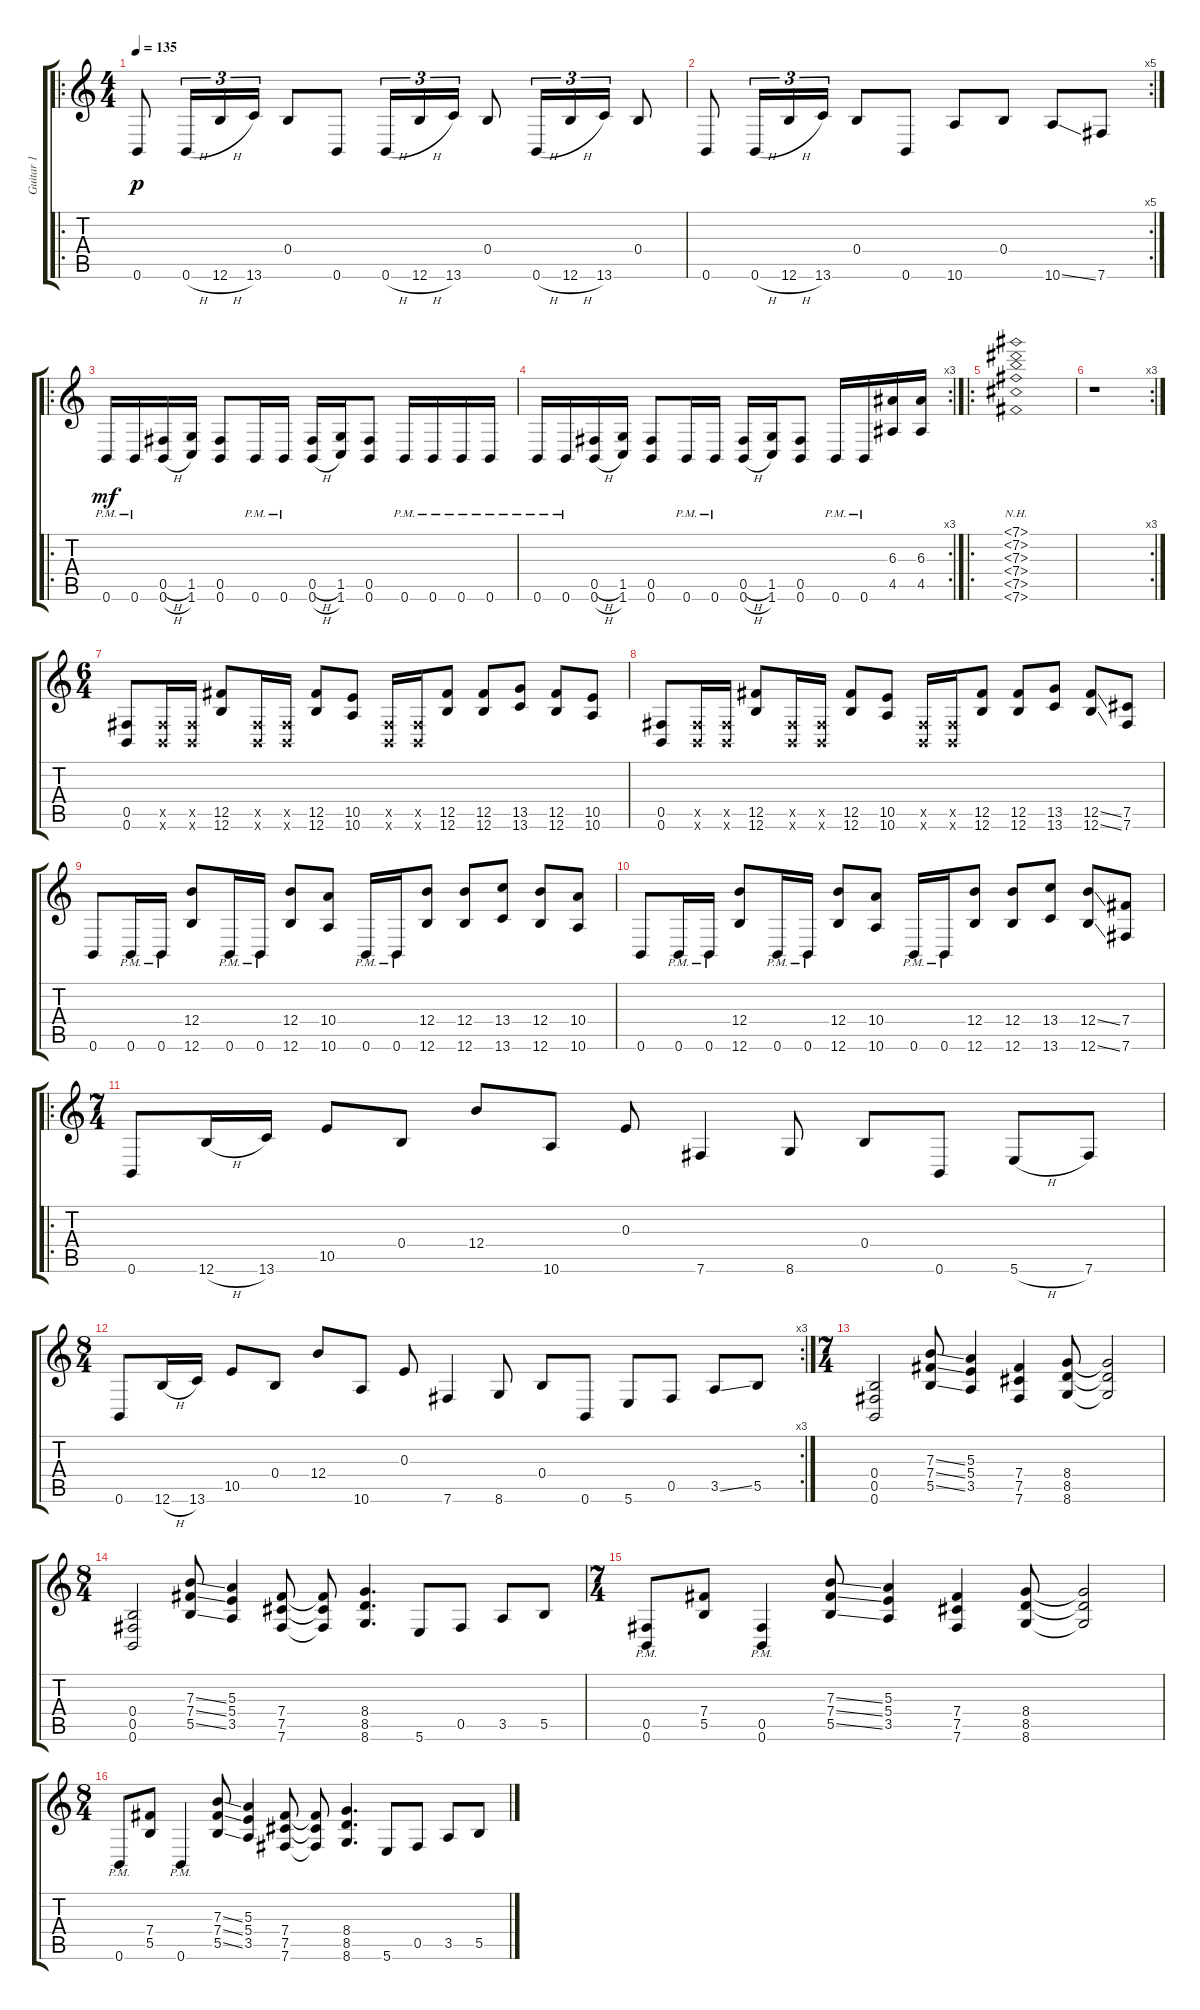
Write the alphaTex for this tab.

\track ("Guitar 1" "Guitar 1") {instrument distortionguitar}
\staff {score tabs}
\tuning (Db4 Ab3 E3 B2 Gb2 B1) {hide}
\ro
\ts (4 4)
\tempo 135
\clef g2
\ks c
0.6.8{dy p} 0.6{h}.16{tu (3 2)} 12.6{h}.16{tu (3 2)} 13.6.16{tu (3 2)} 0.4.8 0.6.8 0.6{h}.16{tu (3 2)} 12.6{h}.16{tu (3 2)} 13.6.16{tu (3 2)} 0.4.8 0.6{h}.16{tu (3 2)} 12.6{h}.16{tu (3 2)} 13.6.16{tu (3 2)} 0.4.8 |
\rc 5
0.6.8 0.6{h}.16{tu (3 2)} 12.6{h}.16{tu (3 2)} 13.6.16{tu (3 2)} 0.4.8 0.6.8 10.6.8 0.4.8 10.6{ss}.8 7.6.8 |
\ro
0.6{pm}.16{dy mf} 0.6{pm}.16 (0.5{h} 0.6{h}).16 (1.5 1.6).16 (0.5 0.6).8 0.6{pm}.16 0.6{pm}.16 (0.5{h} 0.6{h}).16 (1.5 1.6).16 (0.5 0.6).8 0.6{pm}.16 0.6{pm}.16 0.6{pm}.16 0.6{pm}.16 |
\rc 3
0.6{pm}.16 0.6{pm}.16 (0.5{h} 0.6{h}).16 (1.5 1.6).16 (0.5 0.6).8 0.6{pm}.16 0.6{pm}.16 (0.5{h} 0.6{h}).16 (1.5 1.6).16 (0.5 0.6).8 0.6{pm}.16 0.6{pm}.16 (6.3 4.5).16 (6.3 4.5).16 |
\ro
(7.1{nh} 7.2{nh} 7.3{nh} 7.4{nh} 7.5{nh} 7.6{nh}).1 |
\rc 3
r.1 |
\ts (6 4)
(0.5 0.6).8 (0.5{x} 0.6{x}).16 (0.5{x} 0.6{x}).16 (12.5 12.6).8 (0.5{x} 0.6{x}).16 (0.5{x} 0.6{x}).16 (12.5 12.6).8 (10.5 10.6).8 (0.5{x} 0.6{x}).16 (0.5{x} 0.6{x}).16 (12.5 12.6).8 (12.5 12.6).8 (13.5 13.6).8 (12.5 12.6).8 (10.5 10.6).8 |
(0.5 0.6).8 (0.5{x} 0.6{x}).16 (0.5{x} 0.6{x}).16 (12.5 12.6).8 (0.5{x} 0.6{x}).16 (0.5{x} 0.6{x}).16 (12.5 12.6).8 (10.5 10.6).8 (0.5{x} 0.6{x}).16 (0.5{x} 0.6{x}).16 (12.5 12.6).8 (12.5 12.6).8 (13.5 13.6).8 (12.5{ss} 12.6{ss}).8 (7.5 7.6).8 |
0.6.8 0.6{pm}.16 0.6{pm}.16 (12.4 12.6).8 0.6{pm}.16 0.6{pm}.16 (12.4 12.6).8 (10.4 10.6).8 0.6{pm}.16 0.6{pm}.16 (12.4 12.6).8 (12.4 12.6).8 (13.4 13.6).8 (12.4 12.6).8 (10.4 10.6).8 |
0.6.8 0.6{pm}.16 0.6{pm}.16 (12.4 12.6).8 0.6{pm}.16 0.6{pm}.16 (12.4 12.6).8 (10.4 10.6).8 0.6{pm}.16 0.6{pm}.16 (12.4 12.6).8 (12.4 12.6).8 (13.4 13.6).8 (12.4{ss} 12.6{ss}).8 (7.4 7.6).8 |
\ro
\ts (7 4)
0.6.8 12.6{h}.16 13.6.16 10.5.8 0.4.8 12.4.8 10.6.8 0.3.8 7.6.4 8.6.8 0.4.8 0.6.8 5.6{h}.8 7.6.8 |
\rc 3
\ts (8 4)
0.6.8 12.6{h}.16 13.6.16 10.5.8 0.4.8 12.4.8 10.6.8 0.3.8 7.6.4 8.6.8 0.4.8 0.6.8 5.6.8 0.5.8 3.5{ss}.8 5.5.8 |
\ts (7 4)
(0.4 0.5 0.6).2 (7.3{ss} 7.4{ss} 5.5{ss}).8 (5.3 5.4 3.5).4 (7.4 7.5 7.6).4 (8.4 8.5 8.6).8 (8.4{t} 8.5{t} 8.6{t}).2 |
\ts (8 4)
(0.4 0.5 0.6).2 (7.3{ss} 7.4{ss} 5.5{ss}).8 (5.3 5.4 3.5).4 (7.4 7.5 7.6).8 (7.4{t} 7.5{t} 7.6{t}).8 (8.4 8.5 8.6).4{d} 5.6.8 0.5.8 3.5.8 5.5.8 |
\ts (7 4)
(0.5{pm} 0.6{pm}).8 (7.4 5.5).8 (0.5{pm} 0.6{pm}).4 (7.3{ss} 7.4{ss} 5.5{ss}).8 (5.3 5.4 3.5).4 (7.4 7.5 7.6).4 (8.4 8.5 8.6).8 (8.4{t} 8.5{t} 8.6{t}).2 |
\ts (8 4)
0.6{pm}.8 (7.4 5.5).8 0.6{pm}.4 (7.3{ss} 7.4{ss} 5.5{ss}).8 (5.3 5.4 3.5).4 (7.4 7.5 7.6).8 (7.4{t} 7.5{t} 7.6{t}).8 (8.4 8.5 8.6).4{d} 5.6.8 0.5.8 3.5.8 5.5.8
